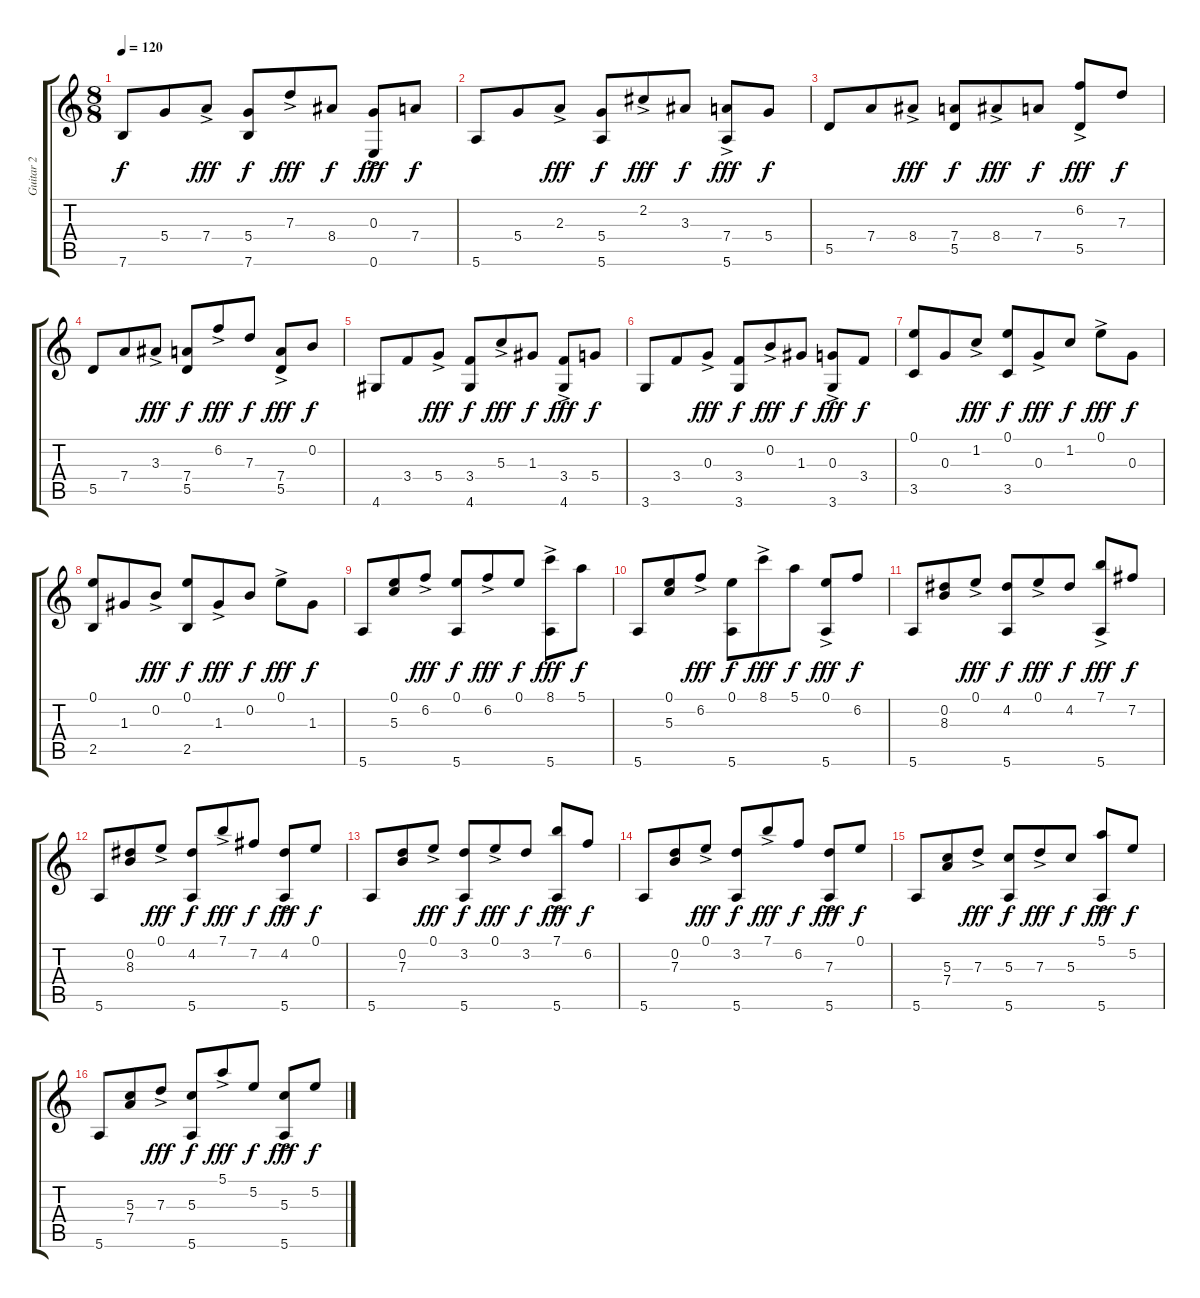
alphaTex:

\track ("Guitar 2" "Guitar 2") {instrument acousticguitarnylon}
\staff {score tabs}
\tuning (E4 B3 G3 D3 A2 E2) {hide}
\ts (8 8)
\tempo 120
\clef g2
\ks c
7.6.8{dy f} 5.4.8 7.4{ac}.8{dy fff} (5.4 7.6).8{dy f} 7.3{ac}.8{dy fff} 8.4.8{dy f} (0.3{ac} 0.6).8{dy fff} 7.4.8{dy f} |
5.6.8 5.4.8 2.3{ac}.8{dy fff} (5.4 5.6).8{dy f} 2.2{ac}.8{dy fff} 3.3.8{dy f} (7.4{ac} 5.6).8{dy fff} 5.4.8{dy f} |
5.5.8 7.4.8 8.4{ac}.8{dy fff} (7.4 5.5).8{dy f} 8.4{ac}.8{dy fff} 7.4.8{dy f} (6.2{ac} 5.5).8{dy fff} 7.3.8{dy f} |
5.5.8 7.4.8 3.3{ac}.8{dy fff} (7.4 5.5).8{dy f} 6.2{ac}.8{dy fff} 7.3.8{dy f} (7.4{ac} 5.5).8{dy fff} 0.2.8{dy f} |
4.6.8 3.4.8 5.4{ac}.8{dy fff} (3.4 4.6).8{dy f} 5.3{ac}.8{dy fff} 1.3.8{dy f} (3.4{ac} 4.6).8{dy fff} 5.4.8{dy f} |
3.6.8 3.4.8 0.3{ac}.8{dy fff} (3.4 3.6).8{dy f} 0.2{ac}.8{dy fff} 1.3.8{dy f} (0.3{ac} 3.6).8{dy fff} 3.4.8{dy f} |
(0.1 3.5).8 0.3.8 1.2{ac}.8{dy fff} (0.1 3.5).8{dy f} 0.3{ac}.8{dy fff} 1.2.8{dy f} 0.1{ac}.8{dy fff} 0.3.8{dy f} |
(0.1 2.5).8 1.3.8 0.2{ac}.8{dy fff} (0.1 2.5).8{dy f} 1.3{ac}.8{dy fff} 0.2.8{dy f} 0.1{ac}.8{dy fff} 1.3.8{dy f} |
5.6.8 (0.1 5.3).8 6.2{ac}.8{dy fff} (0.1 5.6).8{dy f} 6.2{ac}.8{dy fff} 0.1.8{dy f} (8.1{ac} 5.6).8{dy fff} 5.1.8{dy f} |
5.6.8 (0.1 5.3).8 6.2{ac}.8{dy fff} (0.1 5.6).8{dy f} 8.1{ac}.8{dy fff} 5.1.8{dy f} (0.1{ac} 5.6).8{dy fff} 6.2.8{dy f} |
5.6.8 (0.2 8.3).8 0.1{ac}.8{dy fff} (4.2 5.6).8{dy f} 0.1{ac}.8{dy fff} 4.2.8{dy f} (7.1{ac} 5.6).8{dy fff} 7.2.8{dy f} |
5.6.8 (0.2 8.3).8 0.1{ac}.8{dy fff} (4.2 5.6).8{dy f} 7.1{ac}.8{dy fff} 7.2.8{dy f} (4.2{ac} 5.6).8{dy fff} 0.1.8{dy f} |
5.6.8 (0.2 7.3).8 0.1{ac}.8{dy fff} (3.2 5.6).8{dy f} 0.1{ac}.8{dy fff} 3.2.8{dy f} (7.1{ac} 5.6).8{dy fff} 6.2.8{dy f} |
5.6.8 (0.2 7.3).8 0.1{ac}.8{dy fff} (3.2 5.6).8{dy f} 7.1{ac}.8{dy fff} 6.2.8{dy f} (7.3{ac} 5.6).8{dy fff} 0.1.8{dy f} |
5.6.8 (5.3 7.4).8 7.3{ac}.8{dy fff} (5.3 5.6).8{dy f} 7.3{ac}.8{dy fff} 5.3.8{dy f} (5.1{ac} 5.6).8{dy fff} 5.2.8{dy f} |
5.6.8 (5.3 7.4).8 7.3{ac}.8{dy fff} (5.3 5.6).8{dy f} 5.1{ac}.8{dy fff} 5.2.8{dy f} (5.3{ac} 5.6).8{dy fff} 5.2.8{dy f}
